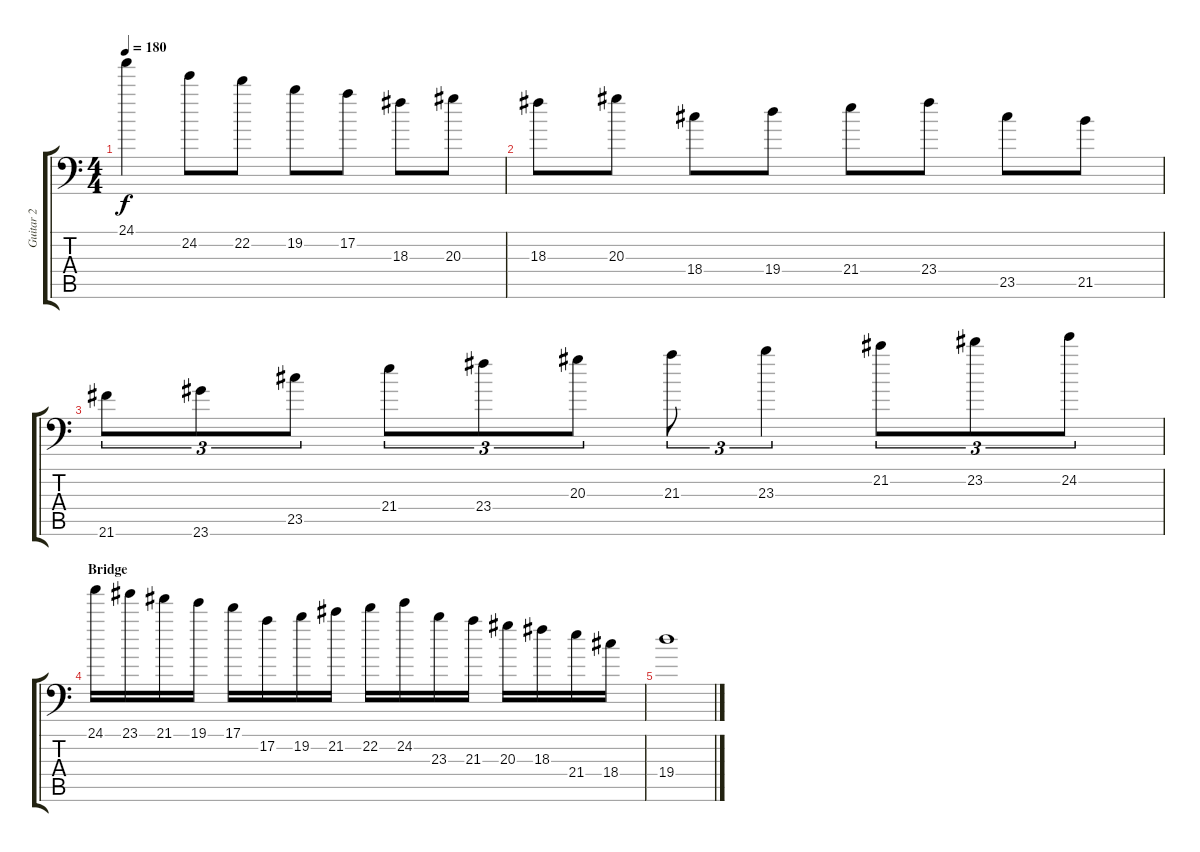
\track ("Guitar 2" "Guitar 2") {instrument distortionguitar}
\staff {score tabs}
\tuning (A3 E3 C3 G2 D2 A1) {hide}
\ts (4 4)
\tempo 180
\clef f4
\ks c
24.1.4{dy f} 24.2.8 22.2.8 19.2.8 17.2.8 18.3.8 20.3.8 |
18.3.8 20.3.8 18.4.8 19.4.8 21.4.8 23.4.8 23.5.8 21.5.8 |
21.6.8{tu (3 2)} 23.6.8{tu (3 2)} 23.5.8{tu (3 2)} 21.4.8{tu (3 2)} 23.4.8{tu (3 2)} 20.3.8{tu (3 2)} 21.3.8{tu (3 2)} 23.3.4{tu (3 2)} 21.2.8{tu (3 2)} 23.2.8{tu (3 2)} 24.2.8{tu (3 2)} |
\section ("" "Bridge")
24.1.16{volume 0} 23.1.16 21.1.16 19.1.16 17.1.16 17.2.16 19.2.16 21.2.16 22.2.16 24.2.16 23.3.16 21.3.16 20.3.16 18.3.16 21.4.16 18.4.16 |
19.4.1
